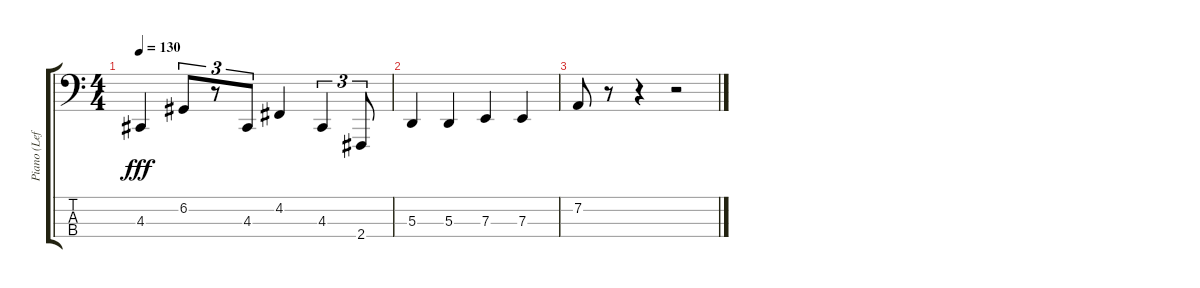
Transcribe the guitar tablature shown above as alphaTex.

\track ("Piano (Left Hand)" "Piano (Lef") {instrument acousticgrandpiano}
\staff {score tabs}
\tuning (G2 D2 A1 E1) {hide}
\ts (4 4)
\tempo 130
\clef f4
\ks c
4.3.4{dy fff} 6.2.8{tu (3 2)} r.8{tu (3 2)} 4.3.8{tu (3 2)} 4.2.4 4.3.4{tu (3 2)} 2.4.8{tu (3 2)} |
5.3.4 5.3.4 7.3.4 7.3.4 |
7.2.8 r.8 r.4 r.2
